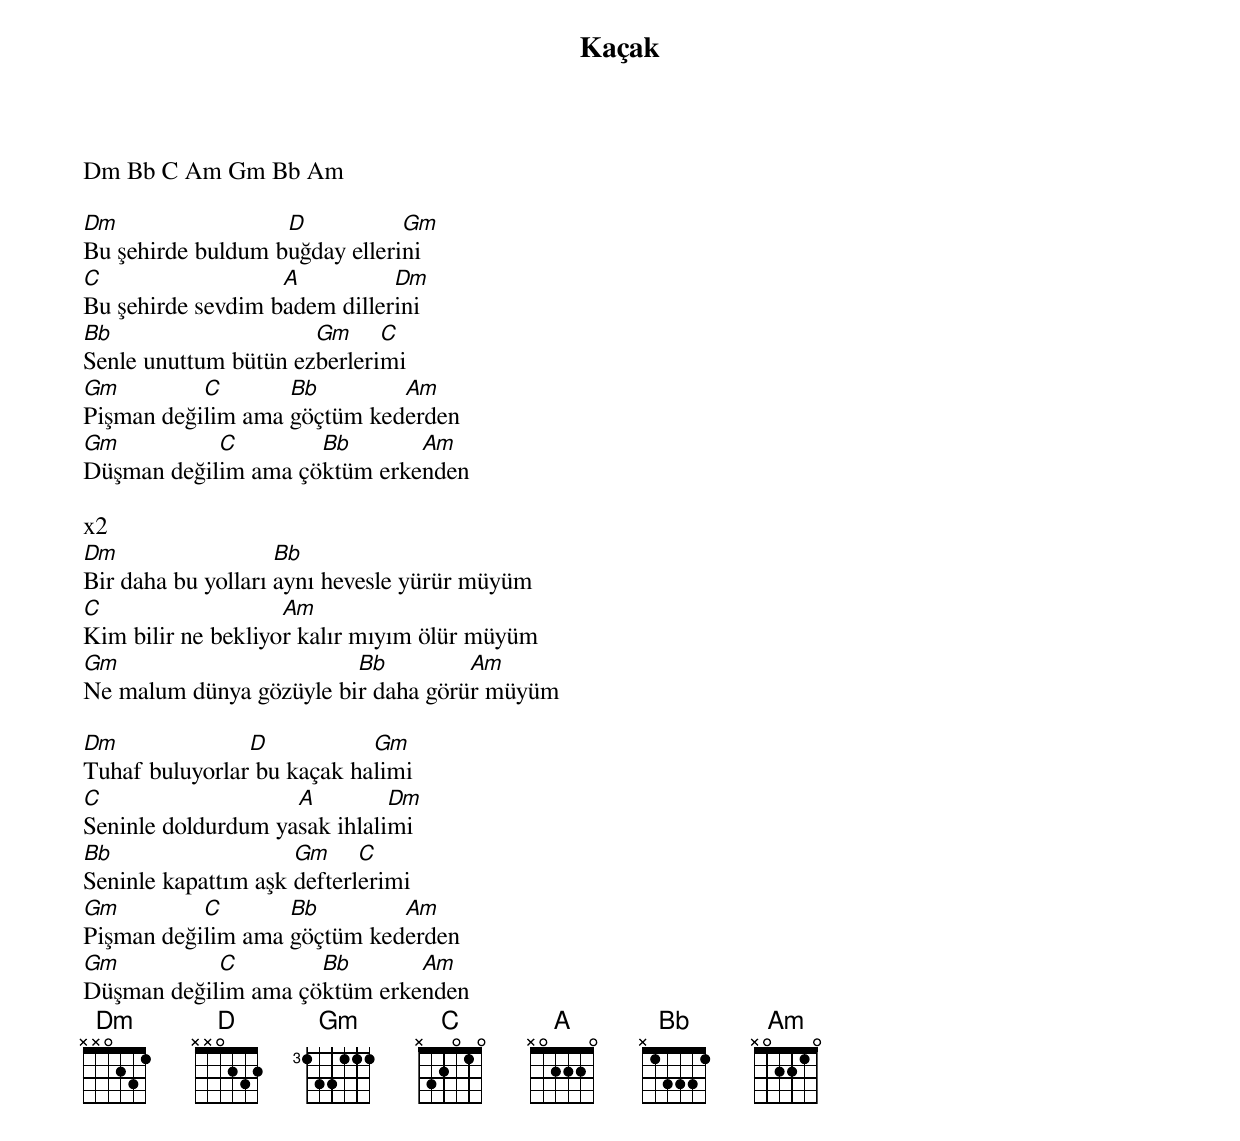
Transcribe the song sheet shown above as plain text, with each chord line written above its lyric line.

{title: Kaçak}
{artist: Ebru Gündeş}

Dm Bb C Am Gm Bb Am

Dm                 D           Gm
Bu şehirde buldum buğday ellerini
C                  A          Dm
Bu şehirde sevdim badem dillerini
Bb                    Gm     C
Senle unuttum bütün ezberlerimi
Gm         C       Bb        Am
Pişman değilim ama göçtüm kederden
Gm          C        Bb       Am
Düşman değilim ama çöktüm erkenden

x2
Dm                  Bb
Bir daha bu yolları aynı hevesle yürür müyüm
C                   Am
Kim bilir ne bekliyor kalır mıyım ölür müyüm
Gm                       Bb         Am
Ne malum dünya gözüyle bir daha görür müyüm

Dm              D           Gm
Tuhaf buluyorlar bu kaçak halimi
C                   A         Dm
Seninle doldurdum yasak ihlalimi
Bb                   Gm     C
Seninle kapattım aşk defterlerimi
Gm         C       Bb        Am
Pişman değilim ama göçtüm kederden
Gm          C        Bb       Am
Düşman değilim ama çöktüm erkenden
